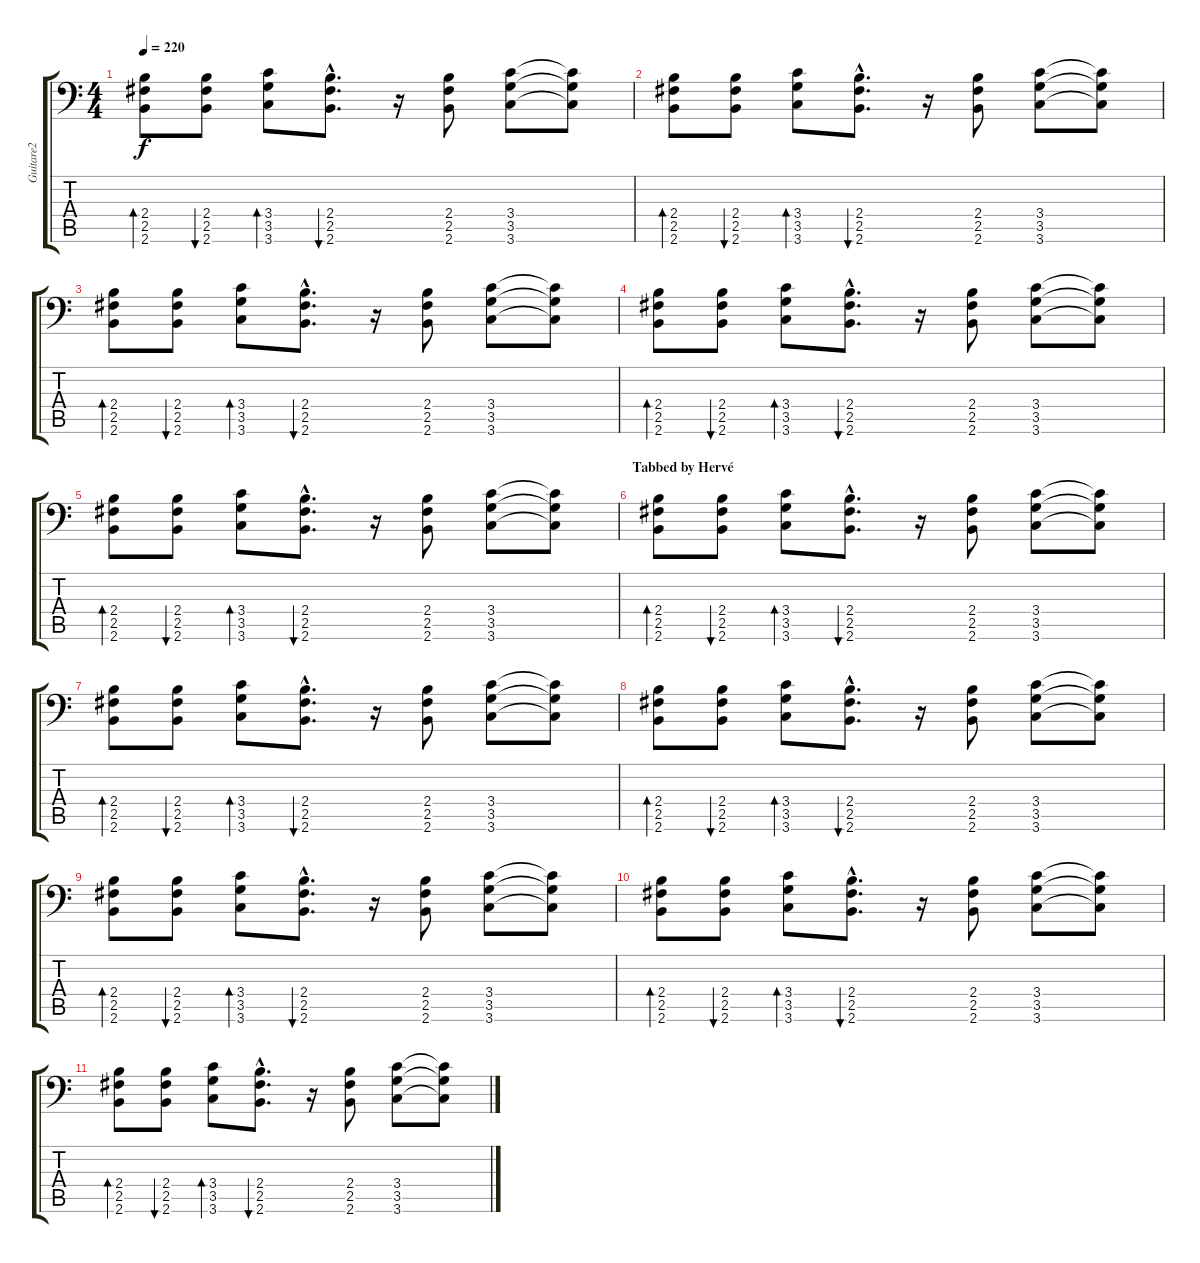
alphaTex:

\track ("Guitare2" "Guitare2") {instrument distortionguitar}
\staff {score tabs}
\tuning (E4 B3 G3 A2 E2 A1) {hide}
\ts (4 4)
\tempo 220
\clef f4
\ks c
(2.4 2.5 2.6).8{bd 120 dy f} (2.4 2.5 2.6).8{bu 120} (3.4 3.5 3.6).8{bd 120} (2.4{hac} 2.5{hac} 2.6{hac}).8{d bu 120} r.16 (2.4 2.5 2.6).8 (3.4 3.5 3.6).8 (3.4{t} 3.5{t} 3.6{t}).8 |
(2.4 2.5 2.6).8{bd 120} (2.4 2.5 2.6).8{bu 120} (3.4 3.5 3.6).8{bd 120} (2.4{hac} 2.5{hac} 2.6{hac}).8{d bu 120} r.16 (2.4 2.5 2.6).8 (3.4 3.5 3.6).8 (3.4{t} 3.5{t} 3.6{t}).8 |
(2.4 2.5 2.6).8{bd 120} (2.4 2.5 2.6).8{bu 120} (3.4 3.5 3.6).8{bd 120} (2.4{hac} 2.5{hac} 2.6{hac}).8{d bu 120} r.16 (2.4 2.5 2.6).8 (3.4 3.5 3.6).8 (3.4{t} 3.5{t} 3.6{t}).8 |
(2.4 2.5 2.6).8{bd 120} (2.4 2.5 2.6).8{bu 120} (3.4 3.5 3.6).8{bd 120} (2.4{hac} 2.5{hac} 2.6{hac}).8{d bu 120} r.16 (2.4 2.5 2.6).8 (3.4 3.5 3.6).8 (3.4{t} 3.5{t} 3.6{t}).8 |
(2.4 2.5 2.6).8{bd 120} (2.4 2.5 2.6).8{bu 120} (3.4 3.5 3.6).8{bd 120} (2.4{hac} 2.5{hac} 2.6{hac}).8{d bu 120} r.16 (2.4 2.5 2.6).8 (3.4 3.5 3.6).8 (3.4{t} 3.5{t} 3.6{t}).8 |
\section ("" "Tabbed by Hervé")
(2.4 2.5 2.6).8{bd 120} (2.4 2.5 2.6).8{bu 120} (3.4 3.5 3.6).8{bd 120} (2.4{hac} 2.5{hac} 2.6{hac}).8{d bu 120} r.16 (2.4 2.5 2.6).8 (3.4 3.5 3.6).8 (3.4{t} 3.5{t} 3.6{t}).8 |
(2.4 2.5 2.6).8{bd 120} (2.4 2.5 2.6).8{bu 120} (3.4 3.5 3.6).8{bd 120} (2.4{hac} 2.5{hac} 2.6{hac}).8{d bu 120} r.16 (2.4 2.5 2.6).8 (3.4 3.5 3.6).8 (3.4{t} 3.5{t} 3.6{t}).8 |
(2.4 2.5 2.6).8{bd 120} (2.4 2.5 2.6).8{bu 120} (3.4 3.5 3.6).8{bd 120} (2.4{hac} 2.5{hac} 2.6{hac}).8{d bu 120} r.16 (2.4 2.5 2.6).8 (3.4 3.5 3.6).8 (3.4{t} 3.5{t} 3.6{t}).8 |
(2.4 2.5 2.6).8{bd 120} (2.4 2.5 2.6).8{bu 120} (3.4 3.5 3.6).8{bd 120} (2.4{hac} 2.5{hac} 2.6{hac}).8{d bu 120} r.16 (2.4 2.5 2.6).8 (3.4 3.5 3.6).8 (3.4{t} 3.5{t} 3.6{t}).8 |
(2.4 2.5 2.6).8{bd 120} (2.4 2.5 2.6).8{bu 120} (3.4 3.5 3.6).8{bd 120} (2.4{hac} 2.5{hac} 2.6{hac}).8{d bu 120} r.16 (2.4 2.5 2.6).8 (3.4 3.5 3.6).8 (3.4{t} 3.5{t} 3.6{t}).8 |
(2.4 2.5 2.6).8{bd 120} (2.4 2.5 2.6).8{bu 120} (3.4 3.5 3.6).8{bd 120} (2.4{hac} 2.5{hac} 2.6{hac}).8{d bu 120} r.16 (2.4 2.5 2.6).8 (3.4 3.5 3.6).8 (3.4{t} 3.5{t} 3.6{t}).8
